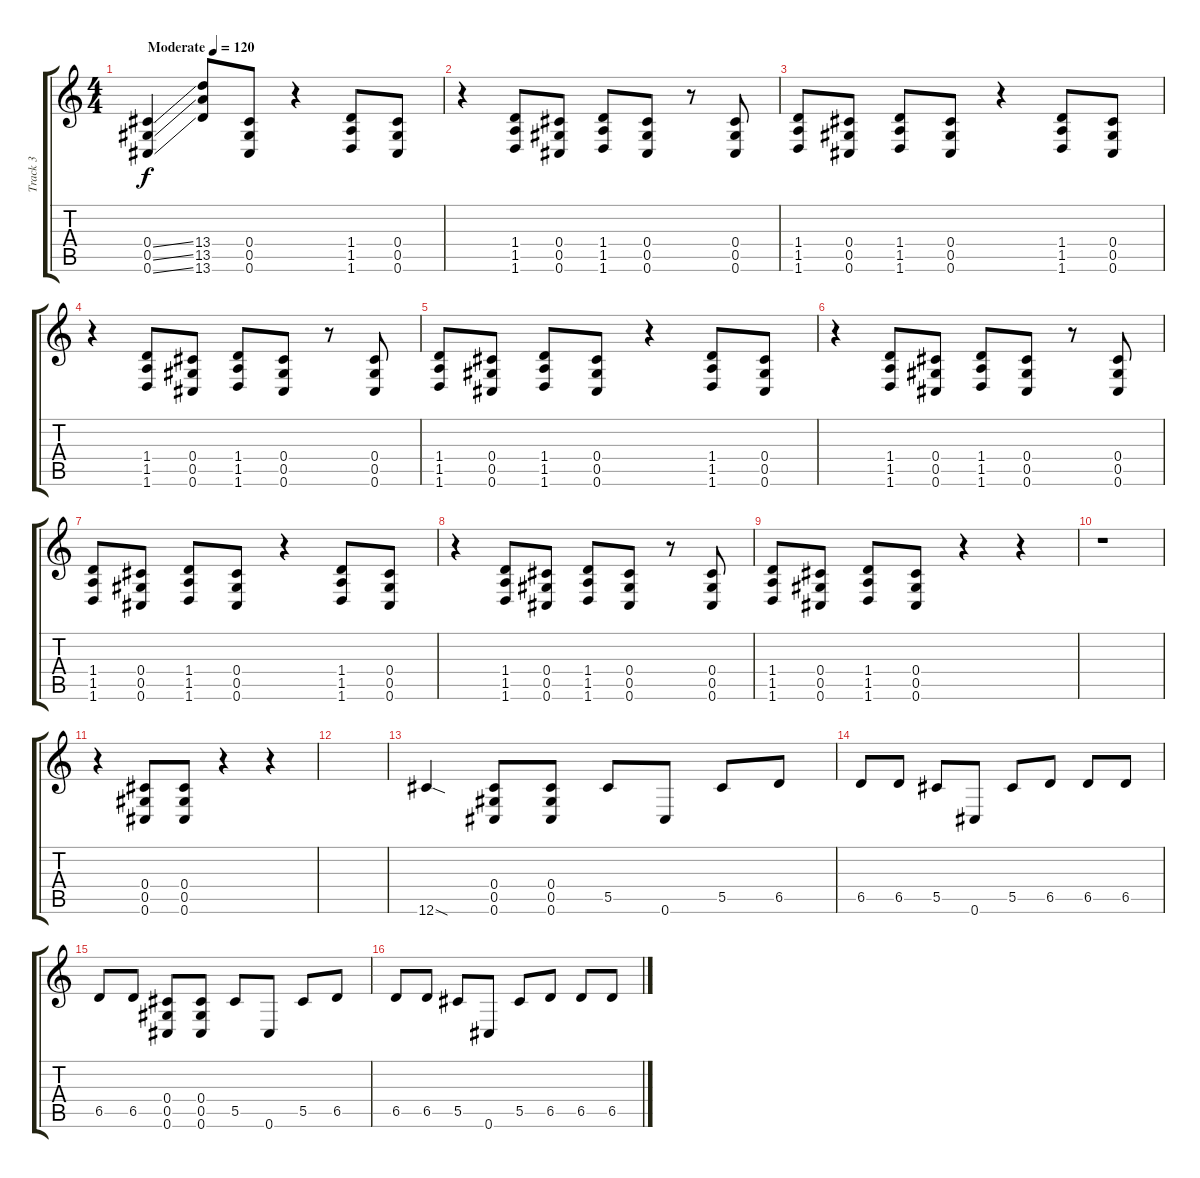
\track ("Track 3" "Track 3") {instrument distortionguitar}
\staff {score tabs}
\tuning (Eb4 Bb3 Gb3 Db3 Ab2 Db2) {hide}
\ts (4 4)
\tempo (120 "Moderate")
\clef g2
\ks c
(0.4{ss} 0.5{ss} 0.6{ss}).4{dy f instrument distortionguitar} (13.4 13.5 13.6).8 (0.4 0.5 0.6).8 r.4 (1.4 1.5 1.6).8 (0.4 0.5 0.6).8 |
r.4 (1.4 1.5 1.6).8 (0.4 0.5 0.6).8 (1.4 1.5 1.6).8 (0.4 0.5 0.6).8 r.8 (0.4 0.5 0.6).8 |
(1.4 1.5 1.6).8 (0.4 0.5 0.6).8 (1.4 1.5 1.6).8 (0.4 0.5 0.6).8 r.4 (1.4 1.5 1.6).8 (0.4 0.5 0.6).8 |
r.4 (1.4 1.5 1.6).8 (0.4 0.5 0.6).8 (1.4 1.5 1.6).8 (0.4 0.5 0.6).8 r.8 (0.4 0.5 0.6).8 |
(1.4 1.5 1.6).8 (0.4 0.5 0.6).8 (1.4 1.5 1.6).8 (0.4 0.5 0.6).8 r.4 (1.4 1.5 1.6).8 (0.4 0.5 0.6).8 |
r.4 (1.4 1.5 1.6).8 (0.4 0.5 0.6).8 (1.4 1.5 1.6).8 (0.4 0.5 0.6).8 r.8 (0.4 0.5 0.6).8 |
(1.4 1.5 1.6).8 (0.4 0.5 0.6).8 (1.4 1.5 1.6).8 (0.4 0.5 0.6).8 r.4 (1.4 1.5 1.6).8 (0.4 0.5 0.6).8 |
r.4 (1.4 1.5 1.6).8 (0.4 0.5 0.6).8 (1.4 1.5 1.6).8 (0.4 0.5 0.6).8 r.8 (0.4 0.5 0.6).8 |
(1.4 1.5 1.6).8 (0.4 0.5 0.6).8 (1.4 1.5 1.6).8 (0.4 0.5 0.6).8 r.4 r.4 |
r.1 |
r.4 (0.4 0.5 0.6).8 (0.4 0.5 0.6).8 r.4 r.4 |
|
12.6{sod}.4 (0.4 0.5 0.6).8 (0.4 0.5 0.6).8 5.5.8 0.6.8 5.5.8 6.5.8 |
6.5.8 6.5.8 5.5.8 0.6.8 5.5.8 6.5.8 6.5.8 6.5.8 |
6.5.8 6.5.8 (0.4 0.5 0.6).8 (0.4 0.5 0.6).8 5.5.8 0.6.8 5.5.8 6.5.8 |
6.5.8 6.5.8 5.5.8 0.6.8 5.5.8 6.5.8 6.5.8 6.5.8
